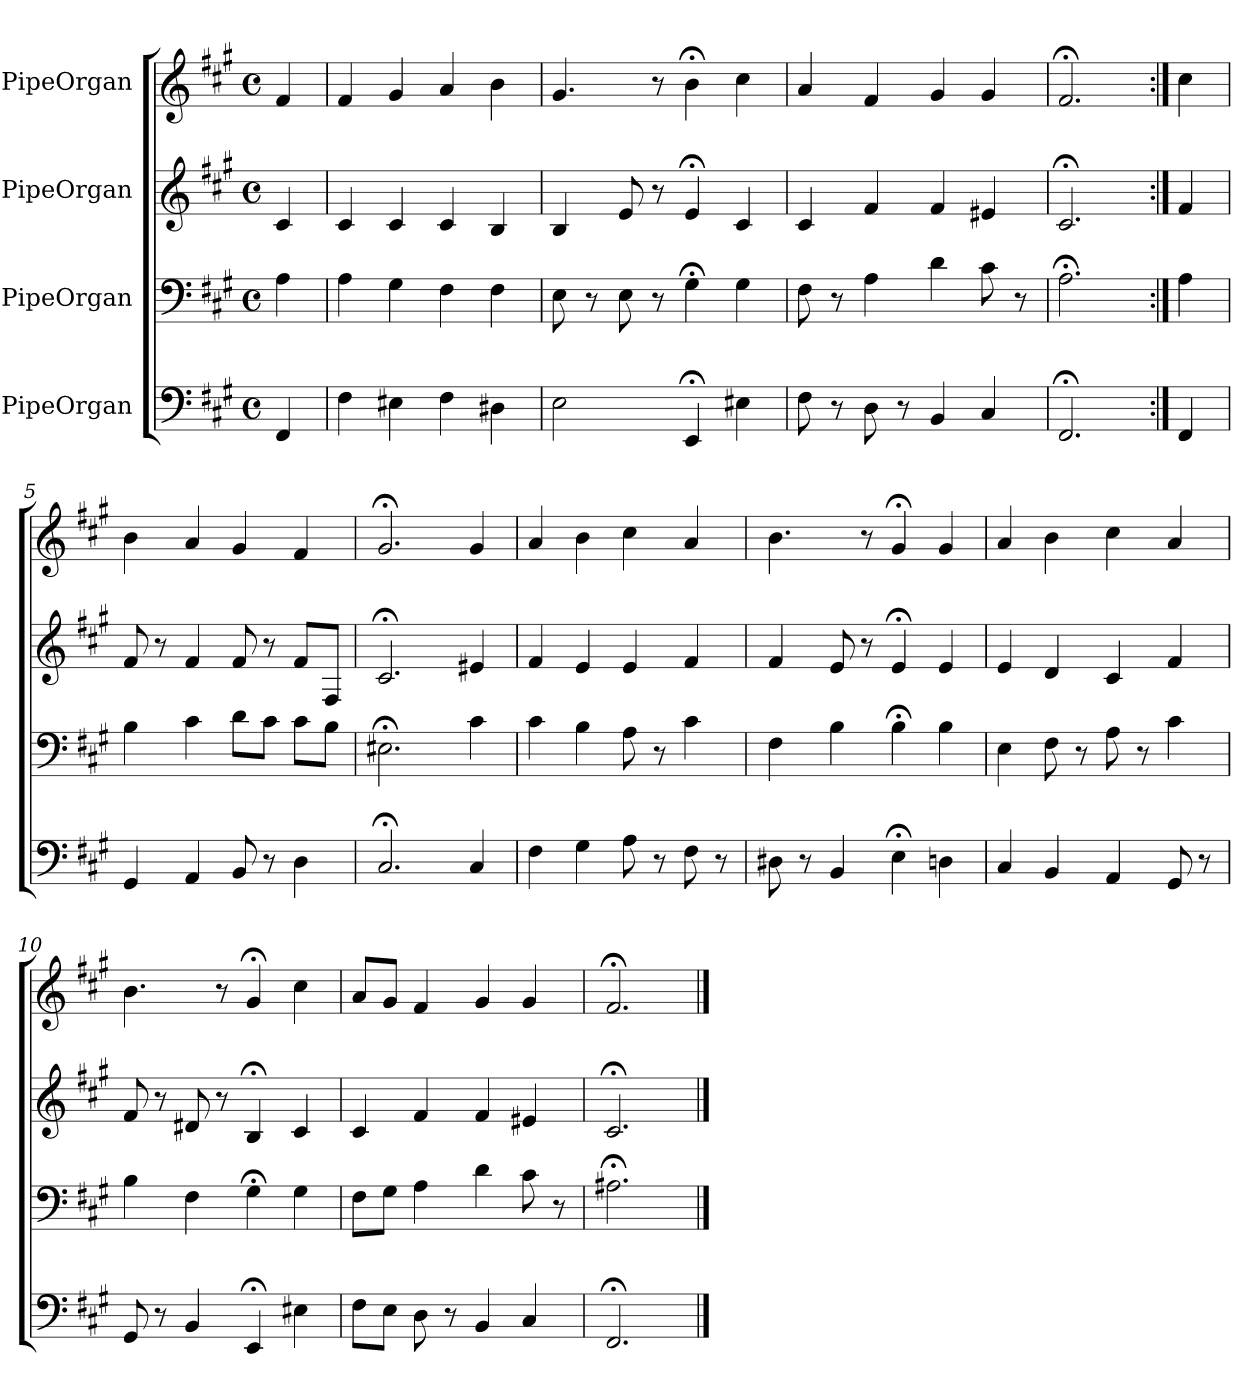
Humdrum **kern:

**kern	**kern	**kern	**kern
*part4	*part3	*part2	*part1
*staff4	*staff3	*staff2	*staff1
*I"PipeOrgan	*I"PipeOrgan	*I"PipeOrgan	*I"PipeOrgan
*clefF4	*clefF4	*clefG2	*clefG2
*k[f#c#g#]	*k[f#c#g#]	*k[f#c#g#]	*k[f#c#g#]
*f#:	*f#:	*f#:	*f#:
*M4/4	*M4/4	*M4/4	*M4/4
*met(c)	*met(c)	*met(c)	*met(c)
*MM60	*MM60	*MM60	*MM60
=	=	=	=
4FF#	4A	4c#	4f#
=1	=1	=1	=1
4F#	4A	4c#	4f#
4E#X	4G#	4c#	4g#
4F#	4F#	4c#	4a
4D#X	4F#	4B	4b
=2	=2	=2	=2
2E	8E	4B	4.g#
.	8r	.	.
.	8E	8e	.
.	8r	8r	8r
4EE;<	4G#;<	4e;<	4b;<
4E#X	4G#	4c#	4cc#
=3	=3	=3	=3
8F#	8F#	4c#	4a
8r	8r	.	.
8D	4A	4f#	4f#
8r	.	.	.
4BB	4d	4f#	4g#
4C#	8c#	4e#X	4g#
.	8r	.	.
=4	=4	=4	=4
2.FF#;<	2.A;<	2.c#;<	2.f#;<
=:|!	=:|!	=:|!	=:|!
4FF#	4A	4f#	4cc#
=5	=5	=5	=5
4GG#	4B	8f#	4b
.	.	8r	.
4AA	4c#	4f#	4a
8BB	8d\L	8f#	4g#
8r	8c#\J	8r	.
4D	8c#\L	8f#/L	4f#
.	8B\J	8F#/J	.
=6	=6	=6	=6
2.C#;<	2.E#X;<	2.c#;<	2.g#;<
4C#	4c#	4e#X	4g#
=7	=7	=7	=7
4F#	4c#	4f#	4a
4G#	4B	4e	4b
8A	8A	4e	4cc#
8r	8r	.	.
8F#	4c#	4f#	4a
8r	.	.	.
=8	=8	=8	=8
8D#X	4F#	4f#	4.b
8r	.	.	.
4BB	4B	8e	.
.	.	8r	8r
4E;<	4B;<	4e;<	4g#;<
4Dn	4B	4e	4g#
=9	=9	=9	=9
4C#	4E	4e	4a
4BB	8F#	4d	4b
.	8r	.	.
4AA	8A	4c#	4cc#
.	8r	.	.
8GG#	4c#	4f#	4a
8r	.	.	.
=10	=10	=10	=10
8GG#	4B	8f#	4.b
8r	.	8r	.
4BB	4F#	8d#X	.
.	.	8r	8r
4EE;<	4G#;<	4B;<	4g#;<
4E#X	4G#	4c#	4cc#
=11	=11	=11	=11
8F#\L	8F#\L	4c#	8a/L
8E\J	8G#\J	.	8g#/J
8D	4A	4f#	4f#
8r	.	.	.
4BB	4d	4f#	4g#
4C#	8c#	4e#X	4g#
.	8r	.	.
=12	=12	=12	=12
2.FF#;<	2.A#X;<	2.c#;<	2.f#;<
==	==	==	==
*-	*-	*-	*-
